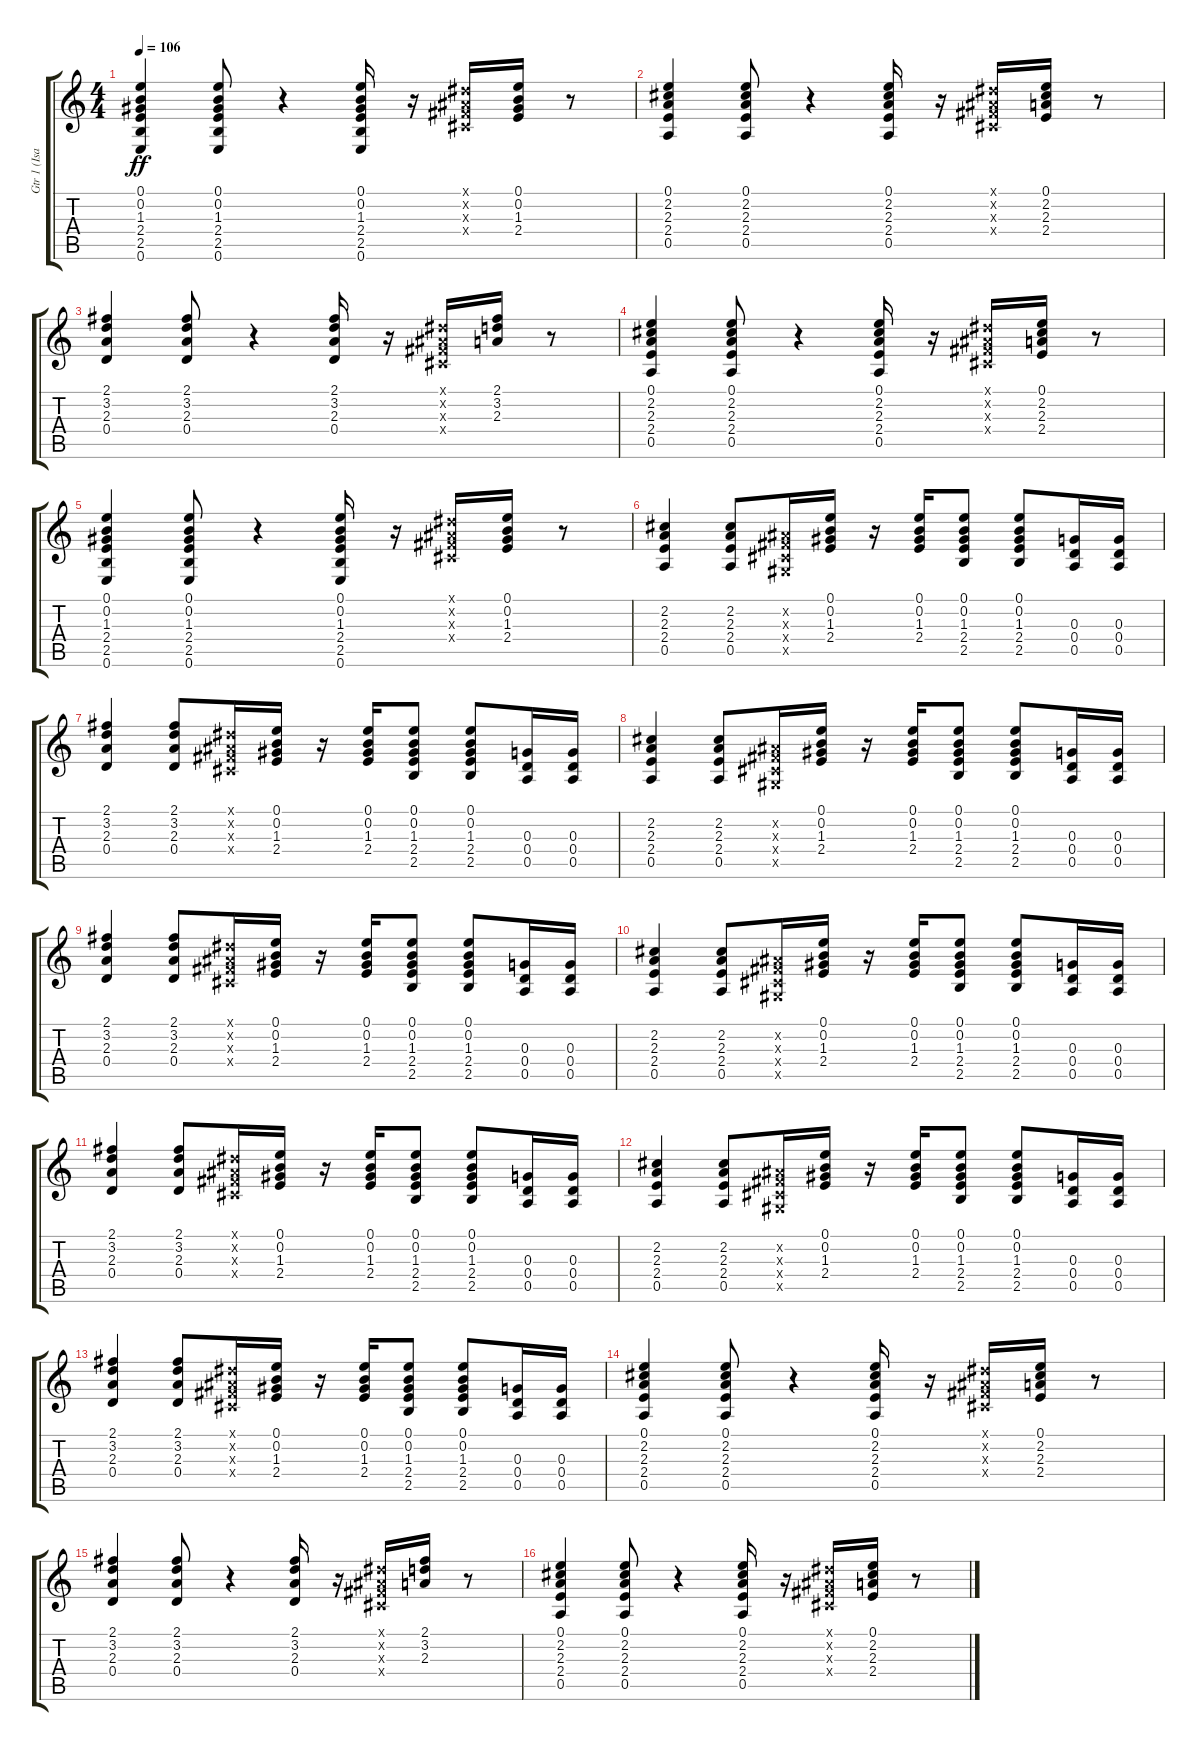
\track ("Gtr 1 (Isaac)" "Gtr 1 (Isa") {instrument distortionguitar}
\staff {score tabs}
\tuning (E4 B3 G3 D3 A2 E2) {hide}
\ts (4 4)
\tempo 106
\clef g2
\ks c
(0.1 0.2 1.3 2.4 2.5 0.6).4{dy ff} (0.1 0.2 1.3 2.4 2.5 0.6).8 r.4 (0.1 0.2 1.3 2.4 2.5 0.6).16 r.16 (-1.1{x} -1.2{x} -1.3{x} -1.4{x}).16 (0.1 0.2 1.3 2.4).16 r.8 |
(0.1 2.2 2.3 2.4 0.5).4 (0.1 2.2 2.3 2.4 0.5).8 r.4 (0.1 2.2 2.3 2.4 0.5).16 r.16 (-1.1{x} -1.2{x} -1.3{x} -1.4{x}).16 (0.1 2.2 2.3 2.4).16 r.8 |
(2.1 3.2 2.3 0.4).4 (2.1 3.2 2.3 0.4).8 r.4 (2.1 3.2 2.3 0.4).16 r.16 (-1.1{x} -1.2{x} -1.3{x} -1.4{x}).16 (2.1 3.2 2.3).16 r.8 |
(0.1 2.2 2.3 2.4 0.5).4 (0.1 2.2 2.3 2.4 0.5).8 r.4 (0.1 2.2 2.3 2.4 0.5).16 r.16 (-1.1{x} -1.2{x} -1.3{x} -1.4{x}).16 (0.1 2.2 2.3 2.4).16 r.8 |
(0.1 0.2 1.3 2.4 2.5 0.6).4 (0.1 0.2 1.3 2.4 2.5 0.6).8 r.4 (0.1 0.2 1.3 2.4 2.5 0.6).16 r.16 (-1.1{x} -1.2{x} -1.3{x} -1.4{x}).16 (0.1 0.2 1.3 2.4).16 r.8 |
(2.2 2.3 2.4 0.5).4 (2.2 2.3 2.4 0.5).8 (-1.2{x} -1.3{x} -1.4{x} -1.5{x}).16 (0.1 0.2 1.3 2.4).16 r.16 (0.1 0.2 1.3 2.4).16 (0.1 0.2 1.3 2.4 2.5).8 (0.1 0.2 1.3 2.4 2.5).8 (0.3 0.4 0.5).16 (0.3 0.4 0.5).16 |
(2.1 3.2 2.3 0.4).4 (2.1 3.2 2.3 0.4).8 (-1.1{x} -1.2{x} -1.3{x} -1.4{x}).16 (0.1 0.2 1.3 2.4).16 r.16 (0.1 0.2 1.3 2.4).16 (0.1 0.2 1.3 2.4 2.5).8 (0.1 0.2 1.3 2.4 2.5).8 (0.3 0.4 0.5).16 (0.3 0.4 0.5).16 |
(2.2 2.3 2.4 0.5).4 (2.2 2.3 2.4 0.5).8 (-1.2{x} -1.3{x} -1.4{x} -1.5{x}).16 (0.1 0.2 1.3 2.4).16 r.16 (0.1 0.2 1.3 2.4).16 (0.1 0.2 1.3 2.4 2.5).8 (0.1 0.2 1.3 2.4 2.5).8 (0.3 0.4 0.5).16 (0.3 0.4 0.5).16 |
(2.1 3.2 2.3 0.4).4 (2.1 3.2 2.3 0.4).8 (-1.1{x} -1.2{x} -1.3{x} -1.4{x}).16 (0.1 0.2 1.3 2.4).16 r.16 (0.1 0.2 1.3 2.4).16 (0.1 0.2 1.3 2.4 2.5).8 (0.1 0.2 1.3 2.4 2.5).8 (0.3 0.4 0.5).16 (0.3 0.4 0.5).16 |
(2.2 2.3 2.4 0.5).4 (2.2 2.3 2.4 0.5).8 (-1.2{x} -1.3{x} -1.4{x} -1.5{x}).16 (0.1 0.2 1.3 2.4).16 r.16 (0.1 0.2 1.3 2.4).16 (0.1 0.2 1.3 2.4 2.5).8 (0.1 0.2 1.3 2.4 2.5).8 (0.3 0.4 0.5).16 (0.3 0.4 0.5).16 |
(2.1 3.2 2.3 0.4).4 (2.1 3.2 2.3 0.4).8 (-1.1{x} -1.2{x} -1.3{x} -1.4{x}).16 (0.1 0.2 1.3 2.4).16 r.16 (0.1 0.2 1.3 2.4).16 (0.1 0.2 1.3 2.4 2.5).8 (0.1 0.2 1.3 2.4 2.5).8 (0.3 0.4 0.5).16 (0.3 0.4 0.5).16 |
(2.2 2.3 2.4 0.5).4 (2.2 2.3 2.4 0.5).8 (-1.2{x} -1.3{x} -1.4{x} -1.5{x}).16 (0.1 0.2 1.3 2.4).16 r.16 (0.1 0.2 1.3 2.4).16 (0.1 0.2 1.3 2.4 2.5).8 (0.1 0.2 1.3 2.4 2.5).8 (0.3 0.4 0.5).16 (0.3 0.4 0.5).16 |
(2.1 3.2 2.3 0.4).4 (2.1 3.2 2.3 0.4).8 (-1.1{x} -1.2{x} -1.3{x} -1.4{x}).16 (0.1 0.2 1.3 2.4).16 r.16 (0.1 0.2 1.3 2.4).16 (0.1 0.2 1.3 2.4 2.5).8 (0.1 0.2 1.3 2.4 2.5).8 (0.3 0.4 0.5).16 (0.3 0.4 0.5).16 |
(0.1 2.2 2.3 2.4 0.5).4 (0.1 2.2 2.3 2.4 0.5).8 r.4 (0.1 2.2 2.3 2.4 0.5).16 r.16 (-1.1{x} -1.2{x} -1.3{x} -1.4{x}).16 (0.1 2.2 2.3 2.4).16 r.8 |
(2.1 3.2 2.3 0.4).4 (2.1 3.2 2.3 0.4).8 r.4 (2.1 3.2 2.3 0.4).16 r.16 (-1.1{x} -1.2{x} -1.3{x} -1.4{x}).16 (2.1 3.2 2.3).16 r.8 |
(0.1 2.2 2.3 2.4 0.5).4 (0.1 2.2 2.3 2.4 0.5).8 r.4 (0.1 2.2 2.3 2.4 0.5).16 r.16 (-1.1{x} -1.2{x} -1.3{x} -1.4{x}).16 (0.1 2.2 2.3 2.4).16 r.8
